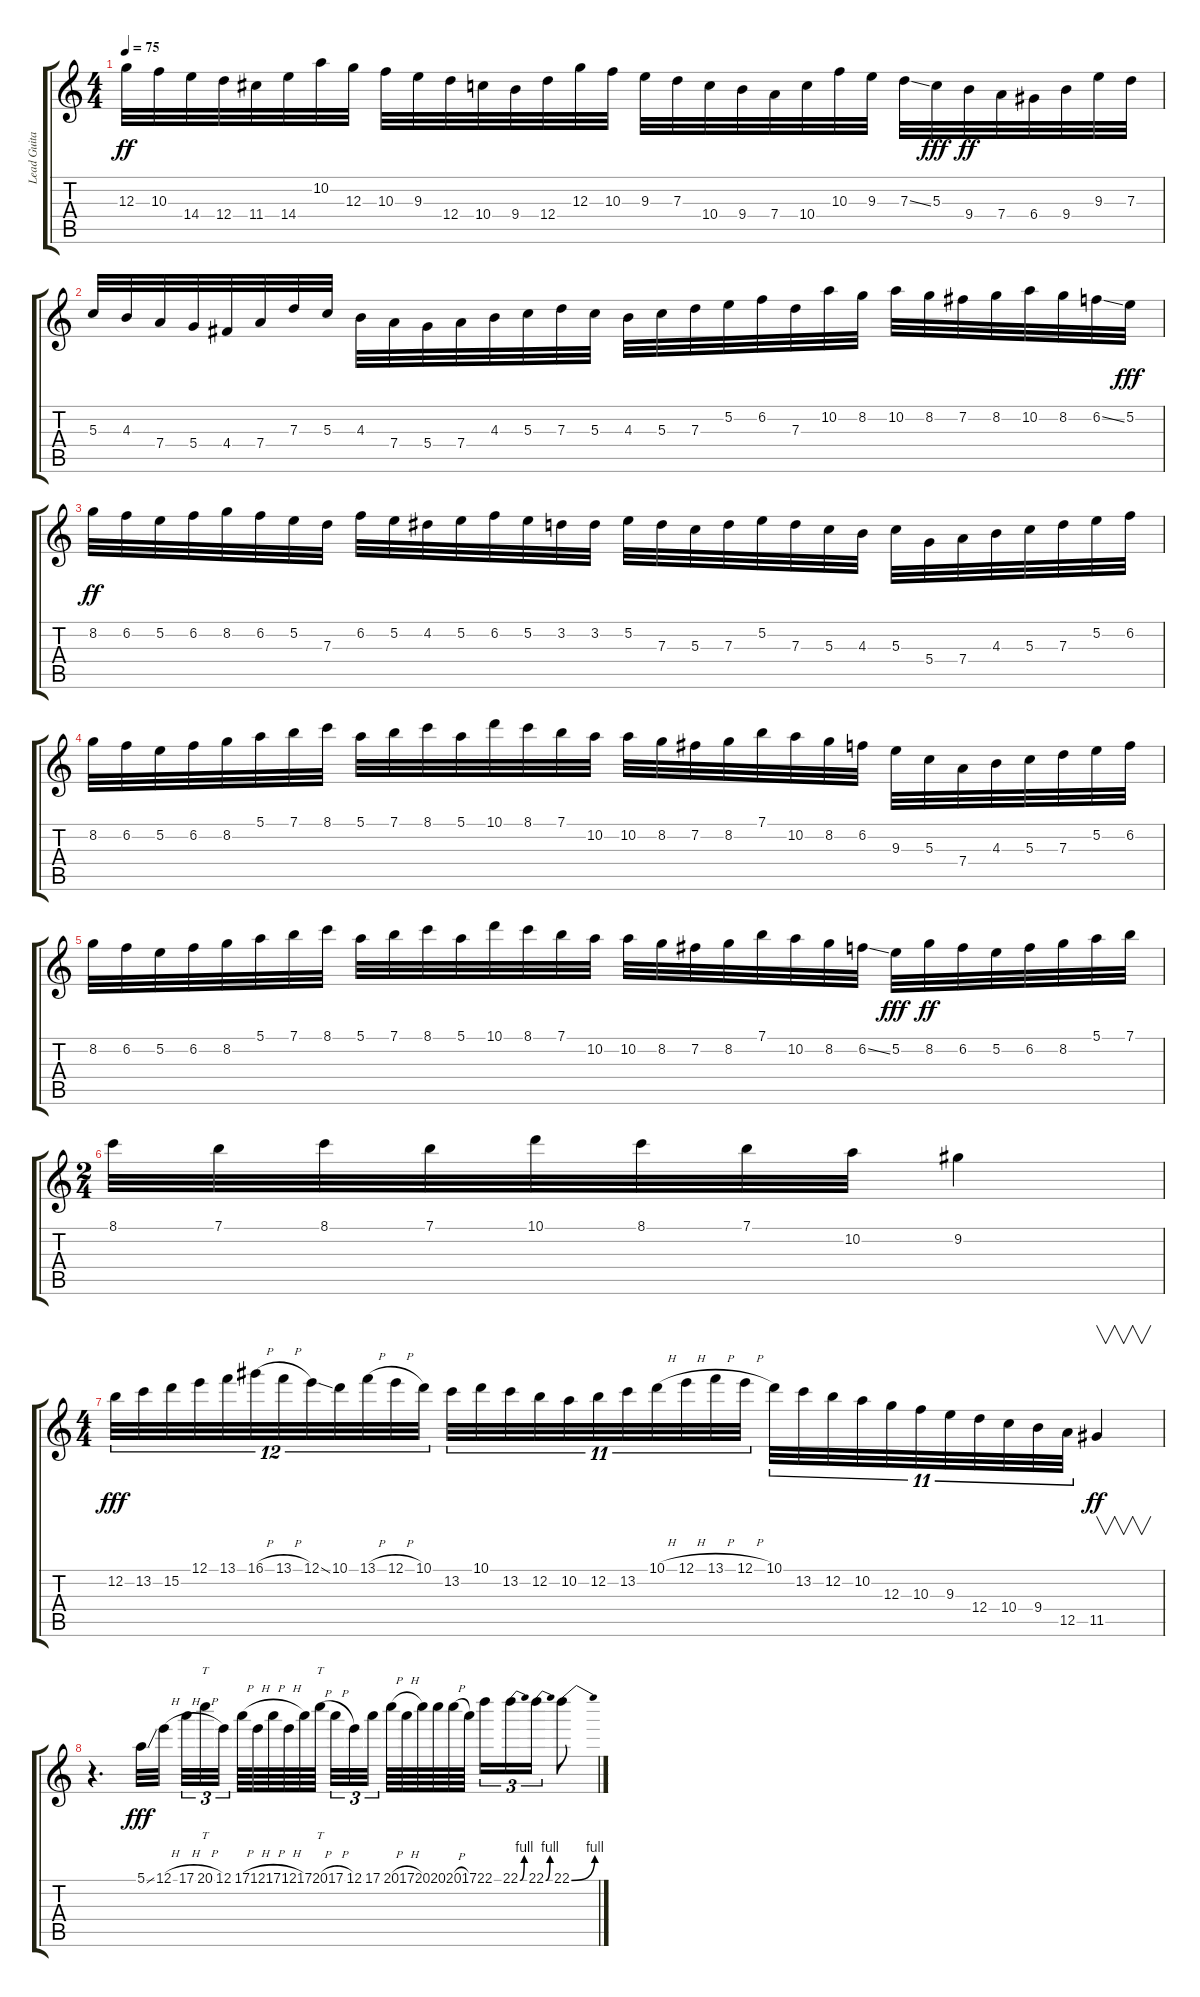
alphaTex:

\track ("Lead Guitar I" "Lead Guita") {instrument overdrivenguitar}
\staff {score tabs}
\tuning (E4 B3 G3 D3 A2 E2) {hide}
\ts (4 4)
\tempo 75
\clef g2
\ks c
12.3.32{dy ff} 10.3.32 14.4.32 12.4.32 11.4.32 14.4.32 10.2.32 12.3.32 10.3.32 9.3.32 12.4.32 10.4.32 9.4.32 12.4.32 12.3.32 10.3.32 9.3.32 7.3.32 10.4.32 9.4.32 7.4.32 10.4.32 10.3.32 9.3.32 7.3{ss}.32 5.3.32{dy fff} 9.4.32{dy ff} 7.4.32 6.4.32 9.4.32 9.3.32 7.3.32 |
5.3.32 4.3.32 7.4.32 5.4.32 4.4.32 7.4.32 7.3.32 5.3.32 4.3.32 7.4.32 5.4.32 7.4.32 4.3.32 5.3.32 7.3.32 5.3.32 4.3.32 5.3.32 7.3.32 5.2.32 6.2.32 7.3.32 10.2.32 8.2.32 10.2.32 8.2.32 7.2.32 8.2.32 10.2.32 8.2.32 6.2{ss}.32 5.2.32{dy fff} |
8.2.32{dy ff} 6.2.32 5.2.32 6.2.32 8.2.32 6.2.32 5.2.32 7.3.32 6.2.32 5.2.32 4.2.32 5.2.32 6.2.32 5.2.32 3.2.32 3.2.32 5.2.32 7.3.32 5.3.32 7.3.32 5.2.32 7.3.32 5.3.32 4.3.32 5.3.32 5.4.32 7.4.32 4.3.32 5.3.32 7.3.32 5.2.32 6.2.32 |
8.2.32 6.2.32 5.2.32 6.2.32 8.2.32 5.1.32 7.1.32 8.1.32 5.1.32 7.1.32 8.1.32 5.1.32 10.1.32 8.1.32 7.1.32 10.2.32 10.2.32 8.2.32 7.2.32 8.2.32 7.1.32 10.2.32 8.2.32 6.2.32 9.3.32 5.3.32 7.4.32 4.3.32 5.3.32 7.3.32 5.2.32 6.2.32 |
8.2.32 6.2.32 5.2.32 6.2.32 8.2.32 5.1.32 7.1.32 8.1.32 5.1.32 7.1.32 8.1.32 5.1.32 10.1.32 8.1.32 7.1.32 10.2.32 10.2.32 8.2.32 7.2.32 8.2.32 7.1.32 10.2.32 8.2.32 6.2{ss}.32 5.2.32{dy fff} 8.2.32{dy ff} 6.2.32 5.2.32 6.2.32 8.2.32 5.1.32 7.1.32 |
\ts (2 4)
8.1.32 7.1.32 8.1.32 7.1.32 10.1.32 8.1.32 7.1.32 10.2.32 9.2.4 |
\ts (4 4)
12.2.32{tu (12 8) dy fff} 13.2.32{tu (12 8)} 15.2.32{tu (12 8)} 12.1.32{tu (12 8)} 13.1.32{tu (12 8)} 16.1{h}.32{tu (12 8)} 13.1{h}.32{tu (12 8)} 12.1{ss}.32{tu (12 8)} 10.1.32{tu (12 8)} 13.1{h}.32{tu (12 8)} 12.1{h}.32{tu (12 8)} 10.1.32{tu (12 8)} 13.2.32{tu (11 8)} 10.1.32{tu (11 8)} 13.2.32{tu (11 8)} 12.2.32{tu (11 8)} 10.2.32{tu (11 8)} 12.2.32{tu (11 8)} 13.2.32{tu (11 8)} 10.1{h}.32{tu (11 8)} 12.1{h}.32{tu (11 8)} 13.1{h}.32{tu (11 8)} 12.1{h}.32{tu (11 8)} 10.1.32{tu (11 8)} 13.2.32{tu (11 8)} 12.2.32{tu (11 8)} 10.2.32{tu (11 8)} 12.3.32{tu (11 8)} 10.3.32{tu (11 8)} 9.3.32{tu (11 8)} 12.4.32{tu (11 8)} 10.4.32{tu (11 8)} 9.4.32{tu (11 8)} 12.5.32{tu (11 8)} 11.5.4{v dy ff} |
r.4{d} 5.1{ss}.32{dy fff} 12.1{h}.32 17.1{h}.32{tu (3 2)} 20.1{h}.32{tt tu (3 2)} 12.1.32{tu (3 2)} 17.1{h}.64 12.1{h}.64 17.1{h}.64 12.1{h}.64 17.1.64 20.1{h}.64{tt} 17.1{h}.32{tu (3 2)} 12.1.32{tu (3 2)} 17.1.32{tu (3 2)} 20.1{h}.64 17.1{h}.64 20.1.64 20.1.64 20.1{h}.64 17.1.64 22.1.16{tu (3 2)} 22.1{be (bend 0 0 60 4)}.16{tu (3 2)} 22.1{be (bend 0 0 60 4)}.16{tu (3 2)} 22.1{be (bend 0 0 60 4)}.8
